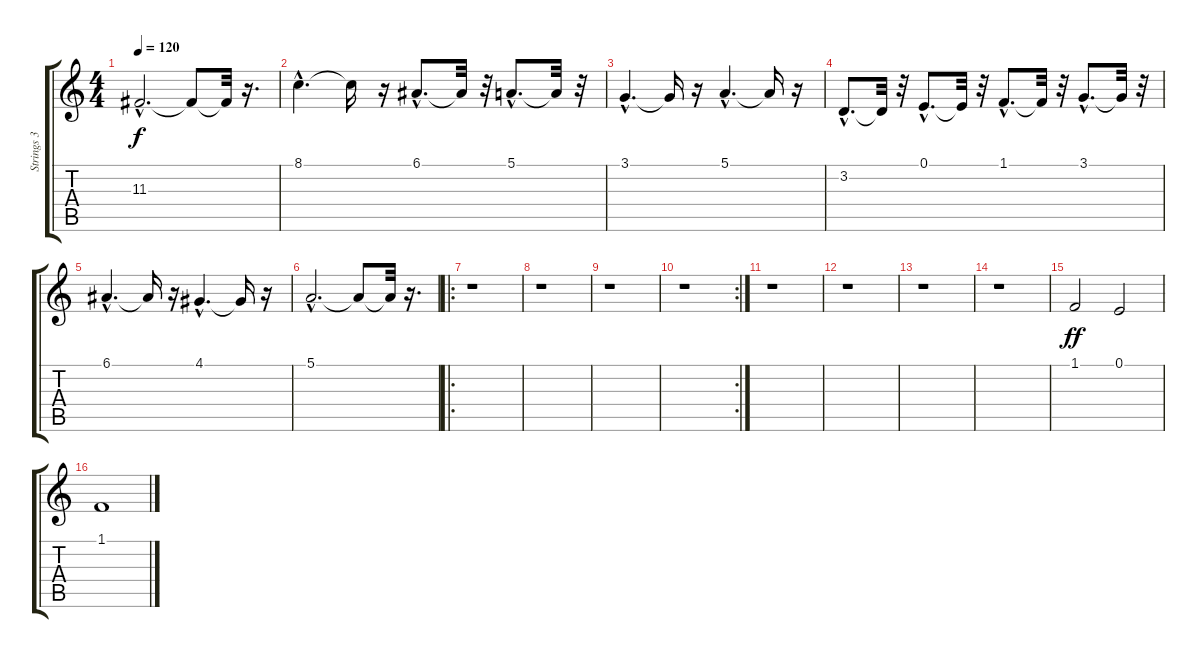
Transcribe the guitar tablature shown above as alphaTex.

\track ("Strings 3" "Strings 3") {instrument synthstrings1}
\staff {score tabs}
\tuning (E4 B3 G3 D3 A2 E2) {hide}
\ts (4 4)
\tempo 120
\clef g2
\ks c
11.3{hac}.2{d dy f} 11.3{t}.8 11.3{t}.32 r.16{d} |
8.1{hac}.4{d} 8.1{t}.16 r.16 6.1{hac}.8{d} 6.1{t}.32 r.32 5.1{hac}.8{d} 5.1{t}.32 r.32 |
3.1{hac}.4{d} 3.1{t}.16 r.16 5.1{hac}.4{d} 5.1{t}.16 r.16 |
3.2{hac}.8{d} 3.2{t}.32 r.32 0.1{hac}.8{d} 0.1{t}.32 r.32 1.1{hac}.8{d} 1.1{t}.32 r.32 3.1{hac}.8{d} 3.1{t}.32 r.32 |
6.1{hac}.4{d} 6.1{t}.16 r.16 4.1{hac}.4{d} 4.1{t}.16 r.16 |
5.1{hac}.2{d} 5.1{t}.8 5.1{t}.32 r.16{d} |
\ro
r.1 |
r.1 |
r.1 |
\rc 2
r.1 |
r.1 |
r.1 |
r.1 |
r.1 |
1.1.2{dy ff} 0.1.2 |
1.1.1
